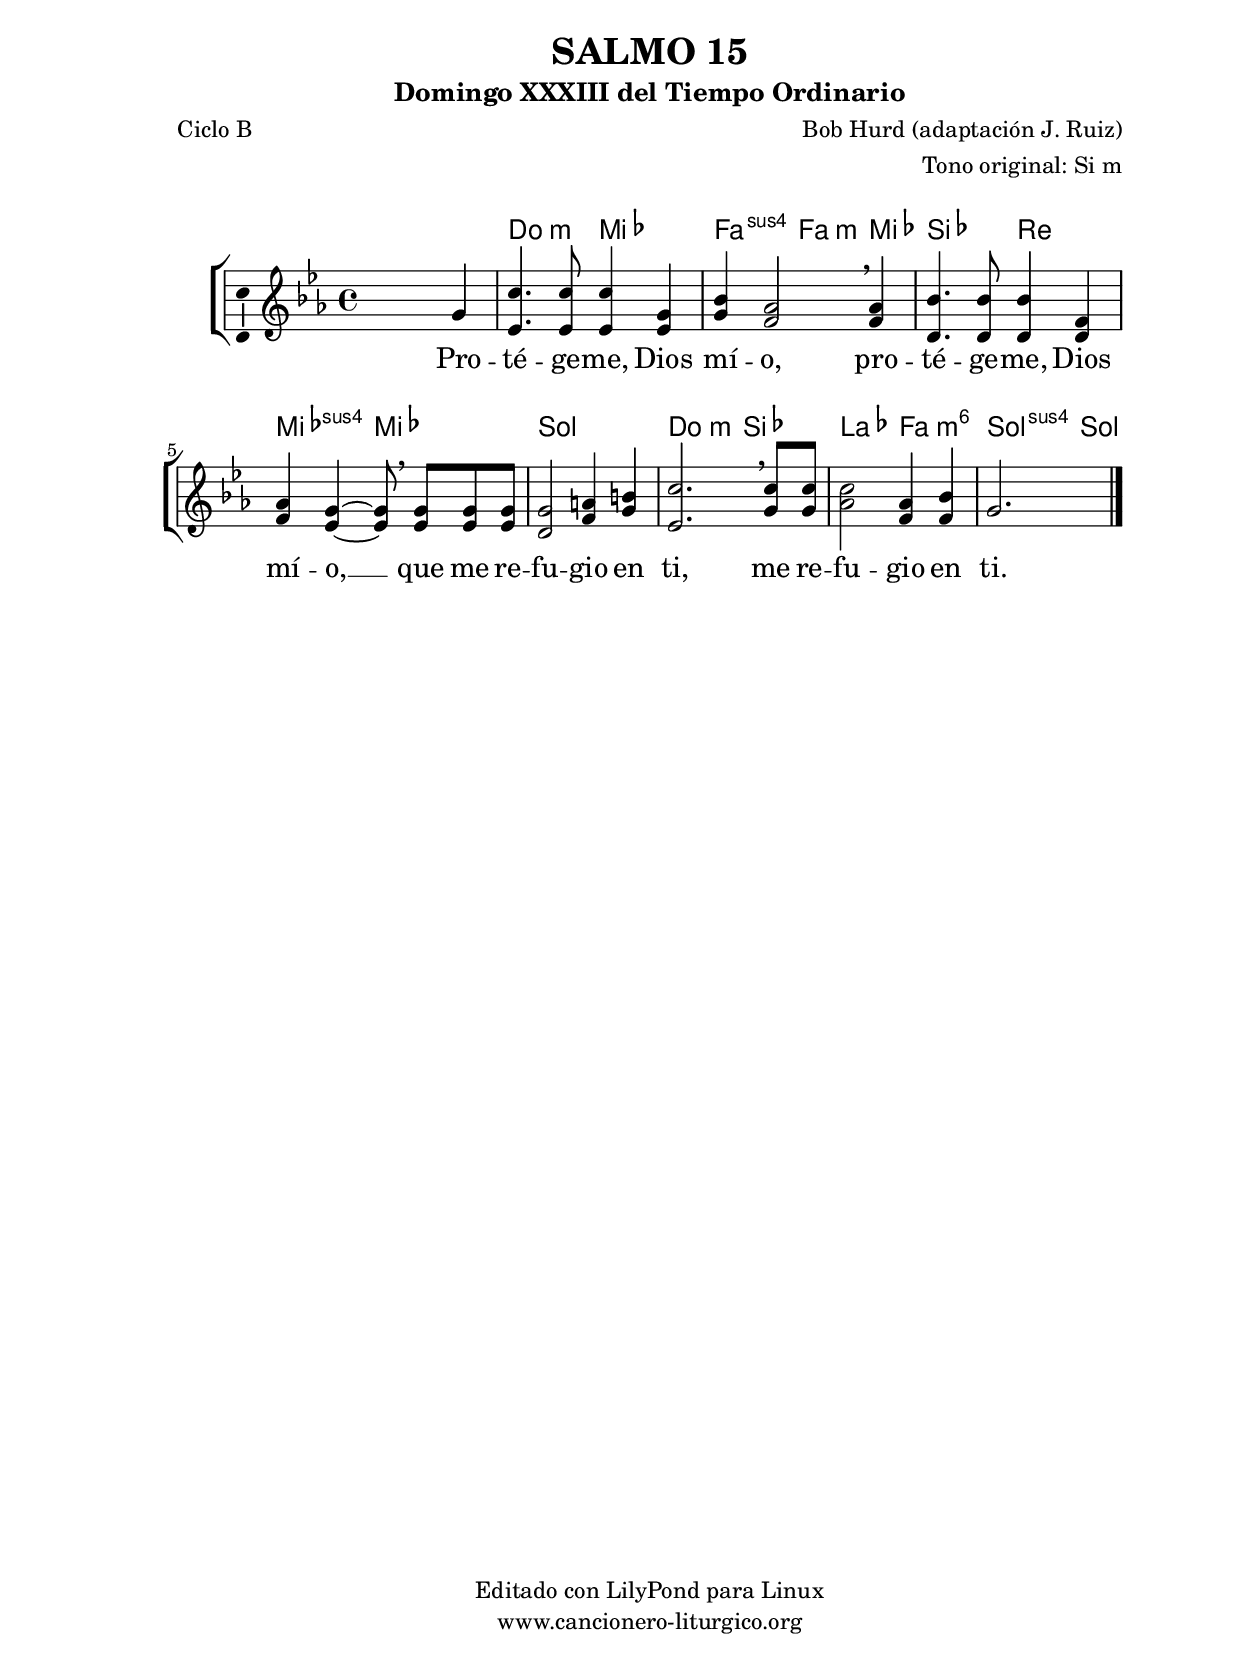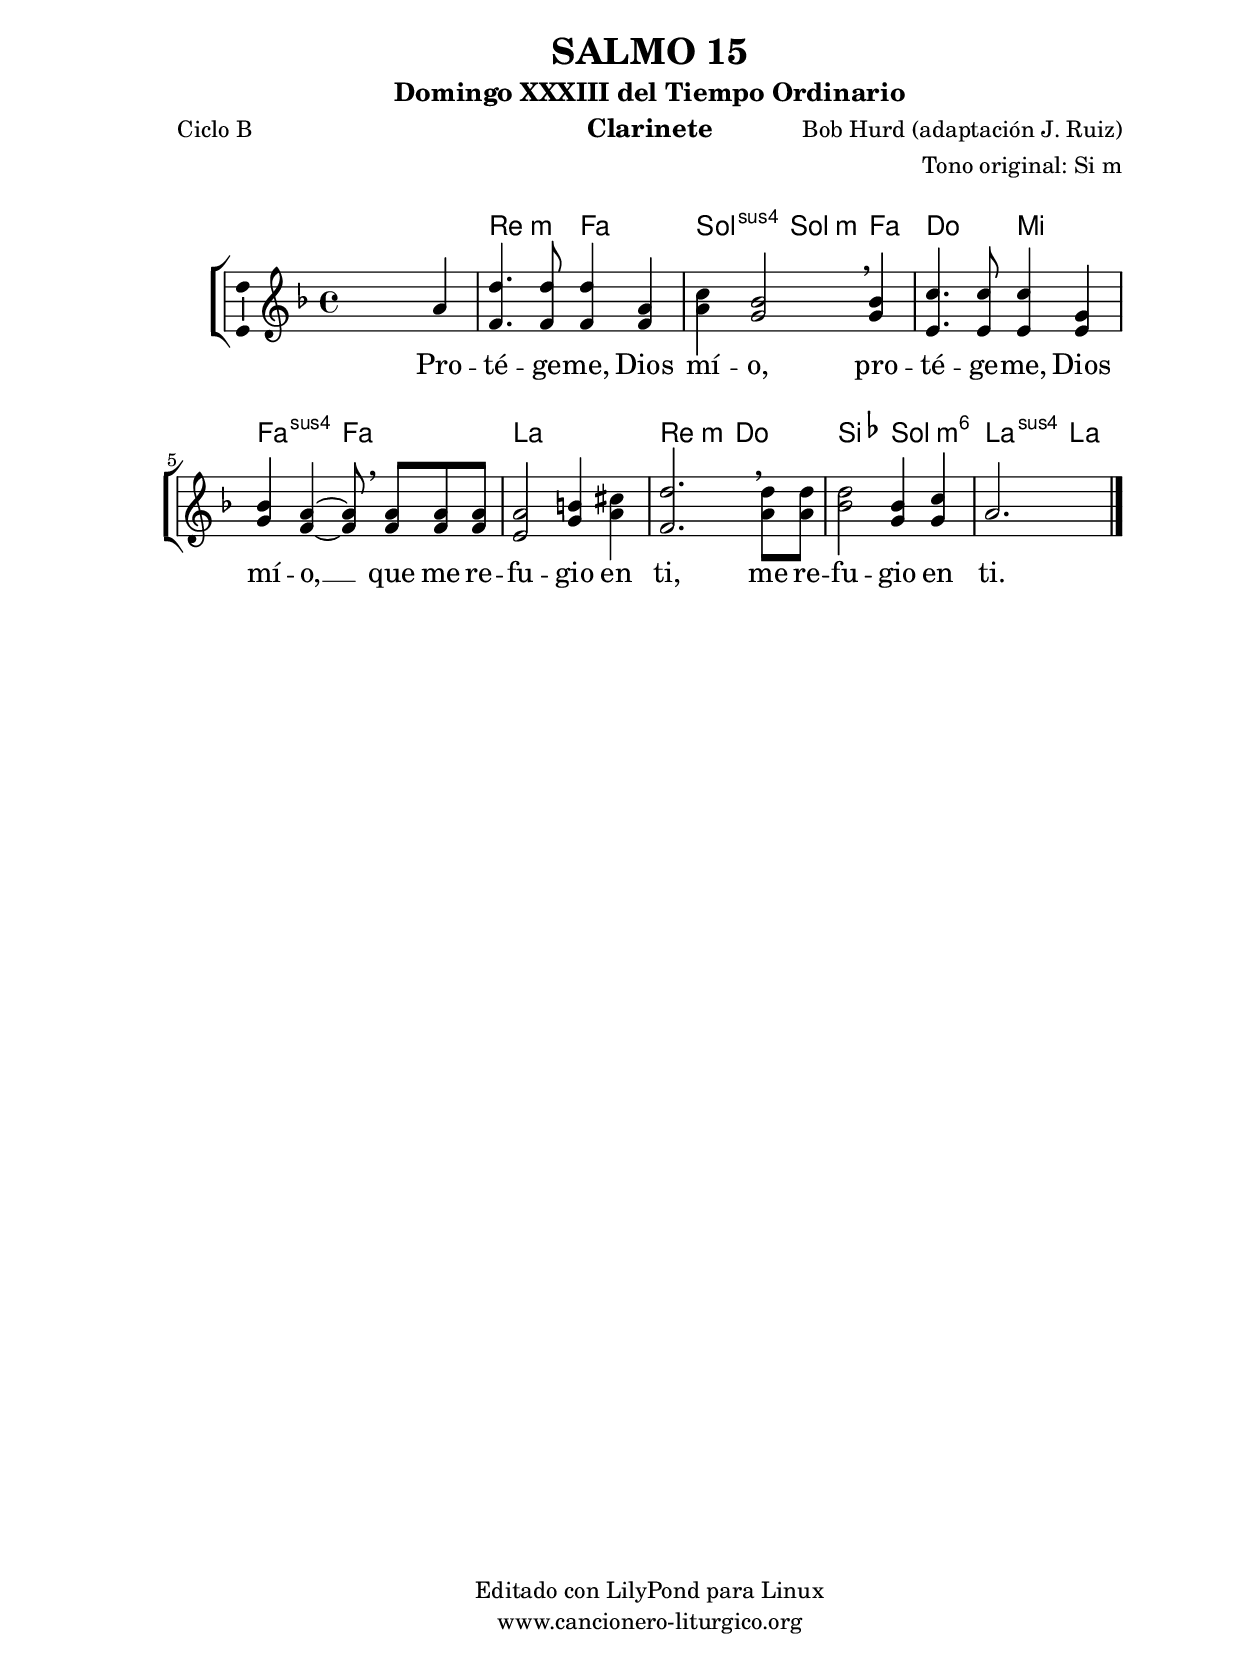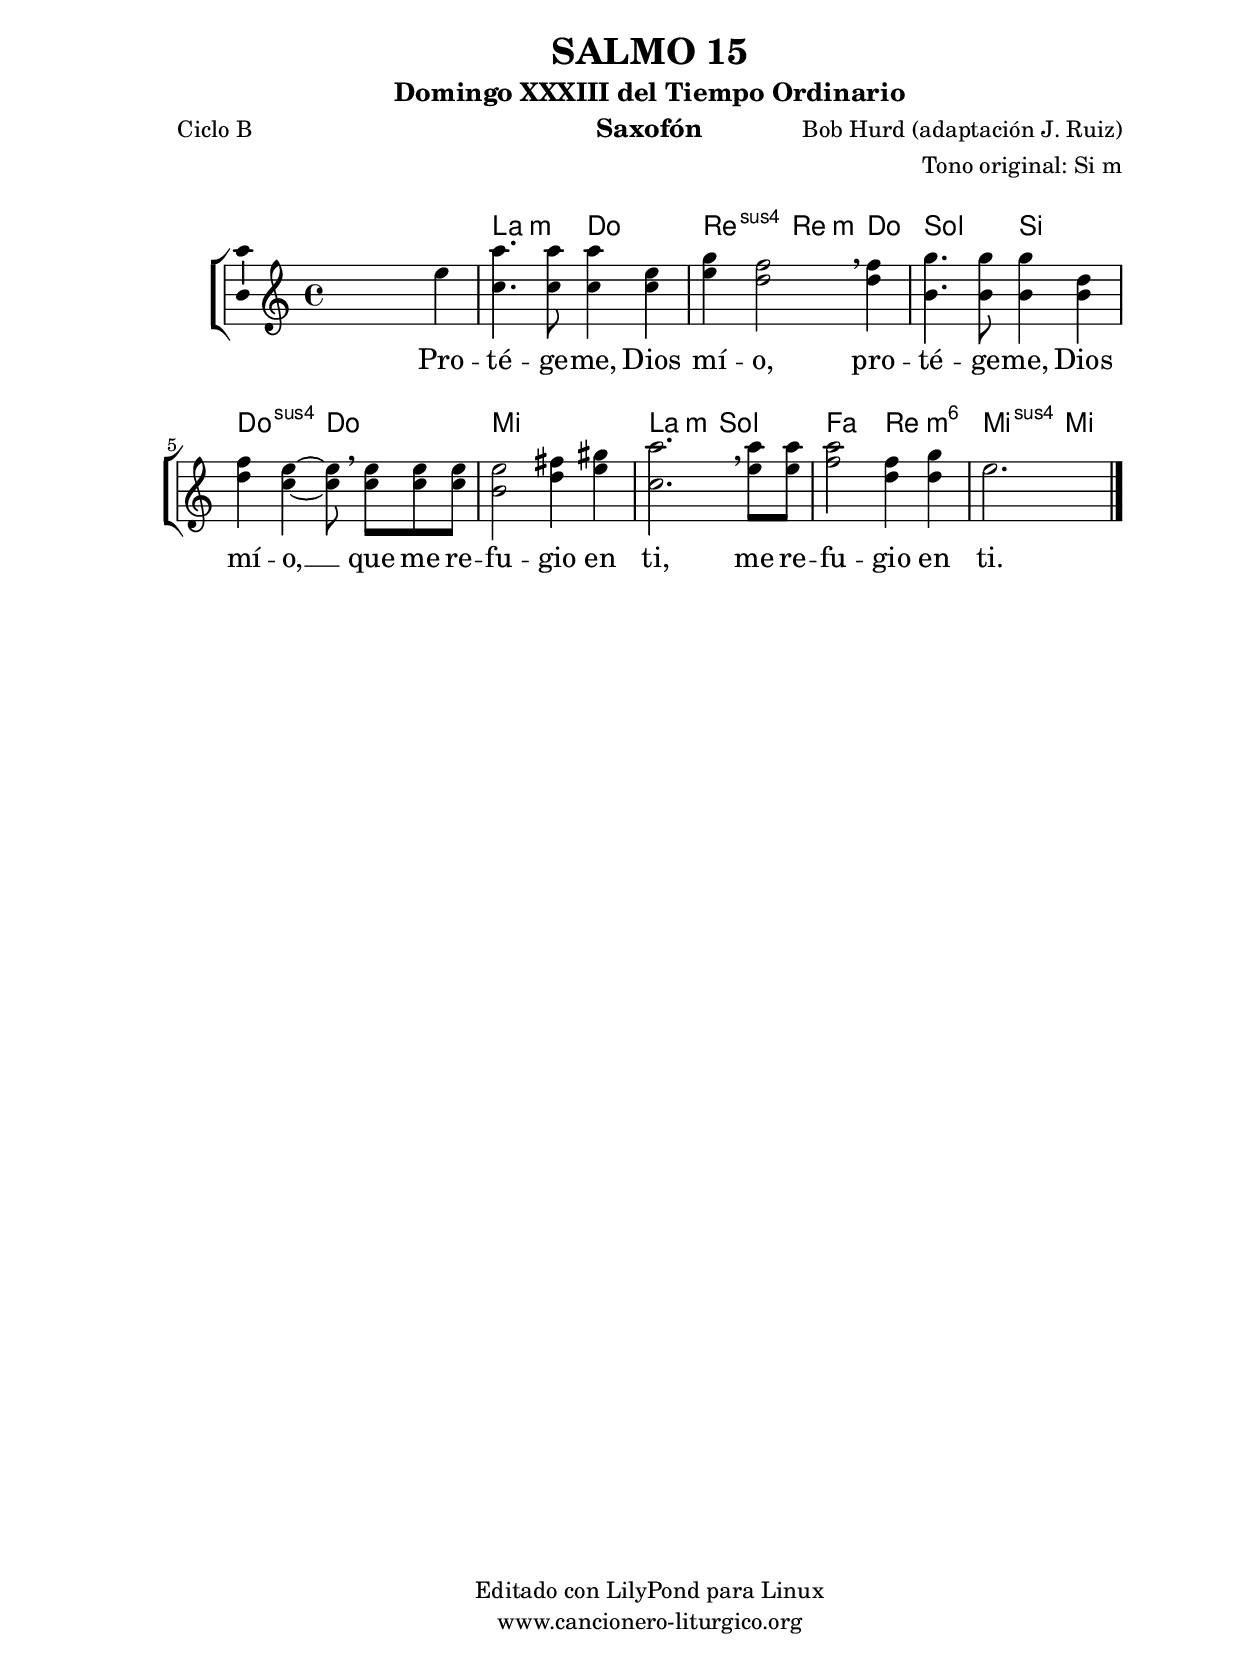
%
%para convertir .midi en .wav:
%timidity filename.midi -Ow -o finename.wav
%
%
%Para convertir de .wav a .mp3:
%lame -h -m j filename.wav
%
%
%para escuchar el midi:
%timidity nombrefichero.midi
%


%versión de lilypond para la que se ha escrito esta partitura:
\version "2.16.0"

	%Tamaño papel
	#(set-default-paper-size "a4")
	%Tamaño partitura
	#(set-global-staff-size 20)
	%No responde al pulsar sobre una nota
	#(ly:set-option 'point-and-click #f)

%parámetros del encabezamiento:
\header {
	title = "SALMO 15"
	subtitle = "Domingo XXXIII del Tiempo Ordinario"
	composer = "Bob Hurd (adaptación J. Ruiz)"
	poet = "Ciclo B"
	meter = ""
	arranger = "Tono original: Si m"
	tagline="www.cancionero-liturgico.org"
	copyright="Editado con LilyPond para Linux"
	tiempo = "Ordinario"
	usos = "Salmo"
	letra = "Protégeme, Dios mío, protégeme, Dios mío, que me refugio en ti, me refugio en ti."
	}

%parámetros asociados al papel:
\paper  {
	oddHeaderMarkup = \markup {\fill-line { \on-the-fly #not-first-page \fromproperty #'header:title \on-the-fly #not-first-page \fromproperty #'header:composer }}
	evenHeaderMarkup = \markup {\fill-line { \fromproperty #'header:composer \fromproperty #'header:title }}
	#(set-paper-size "a4")
	print-page-number = ##f
	first-page-number = 1
	print-first-page-number = ##f
%	head-separation = 3.0 \cm
	top-margin = 2.0 \cm
	bottom-margin = 0.5\cm
%%%	bottom-margin = -1.0\cm
	left-margin = 3.0 \cm
	line-width = 16.0 \cm 
	indent = 8\mm
	interscoreline = 2.\mm
	between-system-space = 15\mm
%	para que las partituras no llenen la hoja:
	ragged-bottom = ##t
%	idem para la última hoja:
	ragged-last-bottom = ##f
%	para que las partituras llenen el ancho del papel:
	ragged-last = ##f
	after-title-space = 2.5 \cm
%page-count=1
%system-count=8

	%Flexible Vertical Spacing
%	markup-markup-spacing =
%	#'((basic-distance . 15) (minimum-distance . 15) (padding . 3))
	markup-system-spacing =
	#'((basic-distance . 15) (minimum-distance . 15) (padding . 3))
	system-system-spacing =
	#'((basic-distance . 15) (minimum-distance . 15) (padding . 3))
	score-system-spacing =
	#'((basic-distance . 15) (minimum-distance . 15) (padding . 5))
%	top-system-spacing = % header
%	#'((basic-distance . 8) (minimum-distance . 0) (padding . 3))
%	top-markup-spacing =
%	#'((basic-distance . 20) (minimum-distance . 20) (padding . 3))
	last-bottom-spacing = % footer
	#'((basic-distance . 5) (minimum-distance . 5) (padding . 3))
%	score-markup-spacing =
%	#'((basic-distance . 16) (minimum-distance . 13) (padding . 3))

	}


%parámetros que afectan a toda la partitura:
global =  {
	%clave de sol (G):
	\clef G
	%armadura:
	\transpose b c
	\key b \minor
	\tempo 4=100
	\set Score.tempoHideNote = ##t
	}


acordes = {
	\italianChords
	\chordmode {
	\transpose b c
{

s1
b2:m d
e:sus4 e4:m d
a2 cis
d:sus4 d
fis1
b2:m a
g e:m6
fis:sus4 fis

	}
	}
}

melodia = 
	\transpose b c'
{
	\relative c'{
	\time 4/4

s2. fis4
<b d,>4. <b d,>8 <b d,>4 <fis d>
<a fis>4 <g e>2 \breathe <g e>4
<a cis,>4. <a cis,>8 <a cis,>4 <e cis>4
<g e>4 <fis d>4~<fis d>8 \breathe <fis d> <fis d> <fis d>
<fis cis>2 <gis e>4 <ais fis>
<b d,>2. \breathe <b fis>8 <b fis>
<b g>2 <g e>4 <a e>
fis2. s4

	\bar "|."
	}
	}


texto = \lyricmode {
Pro -- té -- ge -- me, Dios mí -- o, pro -- té -- ge -- me, Dios mí -- o, __
que me re -- fu -- gio en ti, me re -- fu -- gio en ti.
	}


acordesStaff = \context ChordNames = acordesStaff <<
	\set chordChanges = ##t
	\acordes
	>>


vozStaff = \context Voice = vozStaff
\with {\consists "Ambitus_engraver"}
<<
%	\set Staff.instrumentName = ""
%	\set Staff.shortInstrumentName = ""
%	\set Staff.midiInstrument = #"clarinet"
%	\set Staff.midiInstrument = #"cello"
%	\set Staff.midiInstrument = #"flute"
	\set Staff.midiInstrument = #"electric guitar (jazz)"
%	\set Staff.midiInstrument = #"english horn"
%	\set Staff.midiInstrument = #"violin"
%	\set Staff.midiInstrument = #"glockenspiel"
	\set Staff.midiMinimumVolume = #0.7
	\set Staff.midiMaximumVolume = #0.9
	\global
	\melodia
	>>


textoStaff = \context Lyrics = textoStaff <<
	\lyricsto vozStaff \texto
	>>

\book {
	\score {
		\context ChoirStaff {
			\override StaffGroup.SystemStartBracket #'collapse-height = #1
			\override Score.SystemStartBar #'collapse-height = #1
			<<
			\acordesStaff
			\vozStaff
			\textoStaff
			>>
			}
		\layout {
	    		\context {
				\Lyrics
				\override LyricText #'font-size = #2
				}
	   		 \context {
				\Score
				%fontSize = #3
				\override StaffSymbol #'staff-space = #(magstep +3)
				%\override Beam #'thickness = #0.55
				%\override SpacingSpanner #'spacing-increment = #1.0
				%\override Slur #'height-limit = #1.5
				}
			}
		}
	\score {
		\unfoldRepeats
		\context ChoirStaff {
			<<
			\acordesStaff
			\vozStaff
			>>
			}
		\midi {
	  		\context {
	  			\Score
				tempoWholesPerMinute = #(ly:make-moment 70 4)
				}
			}
		}
	}

%Partitura para clarinete
#(define output-suffix "C")
\book {
	\header{
		instrument = "Clarinete"
		}
	\score {
		\context ChoirStaff {
			\override StaffGroup.SystemStartBracket #'collapse-height = #1
			\override Score.SystemStartBar #'collapse-height = #1
\transpose c d
			<<
			\acordesStaff
			\vozStaff
			\textoStaff
			>>
			}
		\layout {
	    		\context {
				\Lyrics
				\override LyricText #'font-size = #2
				}
	   		 \context {
				\Score
				%fontSize = #3
				\override StaffSymbol #'staff-space = #(magstep +3)
				%\override Beam #'thickness = #0.55
				%\override SpacingSpanner #'spacing-increment = #1.0
				%\override Slur #'height-limit = #1.5
				}
			}
		}
	}

%Partitura para saxofón
#(define output-suffix "S")
\book {
	\header{
		instrument = "Saxofón"
		}
	\score {
		\context ChoirStaff {
			\override StaffGroup.SystemStartBracket #'collapse-height = #1
			\override Score.SystemStartBar #'collapse-height = #1
\transpose c a
			<<
			\acordesStaff
			\vozStaff
			\textoStaff
			>>
			}
		\layout {
	    		\context {
				\Lyrics
				\override LyricText #'font-size = #2
				}
	   		 \context {
				\Score
				%fontSize = #3
				\override StaffSymbol #'staff-space = #(magstep +3)
				%\override Beam #'thickness = #0.55
				%\override SpacingSpanner #'spacing-increment = #1.0
				%\override Slur #'height-limit = #1.5
				}
			}
		}
	}

